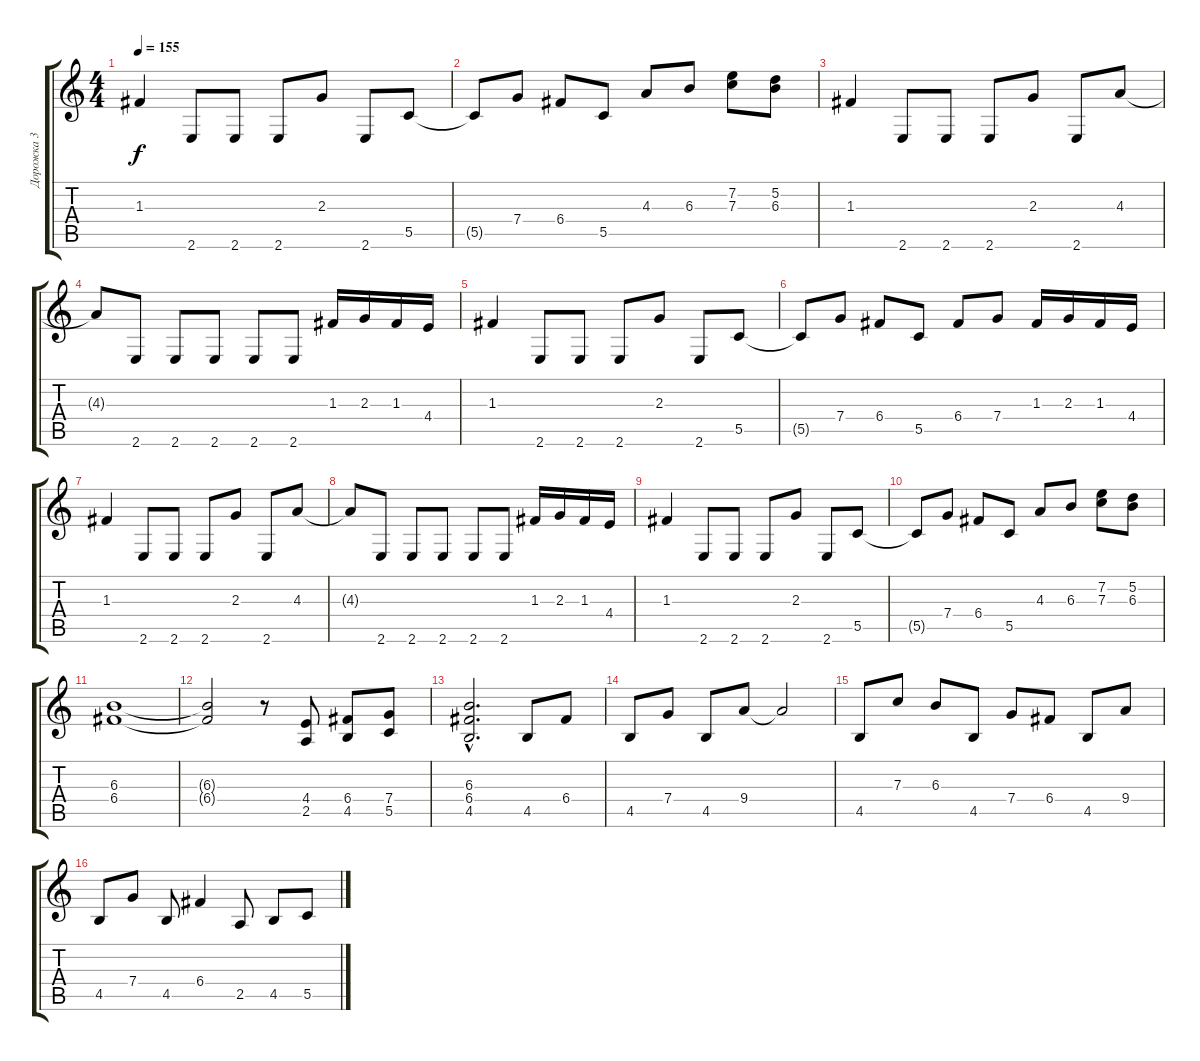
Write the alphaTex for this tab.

\track ("Дорожка 3" "Дорожка 3") {instrument overdrivenguitar}
\staff {score tabs}
\tuning (D4 A3 F3 C3 G2 D2) {hide}
\ts (4 4)
\tempo 155
\clef g2
\ks c
1.3.4{dy f} 2.6.8 2.6.8 2.6.8 2.3.8 2.6.8 5.5.8 |
5.5{t}.8 7.4.8 6.4.8 5.5.8 4.3.8 6.3.8 (7.2 7.3).8 (5.2 6.3).8 |
1.3.4 2.6.8 2.6.8 2.6.8 2.3.8 2.6.8 4.3.8 |
4.3{t}.8 2.6.8 2.6.8 2.6.8 2.6.8 2.6.8 1.3.16 2.3.16 1.3.16 4.4.16 |
1.3.4 2.6.8 2.6.8 2.6.8 2.3.8 2.6.8 5.5.8 |
5.5{t}.8 7.4.8 6.4.8 5.5.8 6.4.8 7.4.8 1.3.16 2.3.16 1.3.16 4.4.16 |
1.3.4 2.6.8 2.6.8 2.6.8 2.3.8 2.6.8 4.3.8 |
4.3{t}.8 2.6.8 2.6.8 2.6.8 2.6.8 2.6.8 1.3.16 2.3.16 1.3.16 4.4.16 |
1.3.4 2.6.8 2.6.8 2.6.8 2.3.8 2.6.8 5.5.8 |
5.5{t}.8 7.4.8 6.4.8 5.5.8 4.3.8 6.3.8 (7.2 7.3).8 (5.2 6.3).8 |
(6.3 6.4).1 |
(6.3{t} 6.4{t}).2 r.8 (4.4 2.5).8 (6.4 4.5).8 (7.4 5.5).8 |
(6.3{hac} 6.4{hac} 4.5{hac}).2{d} 4.5.8 6.4.8 |
4.5.8 7.4.8 4.5.8 9.4.8 9.4{t}.2 |
4.5.8 7.3.8 6.3.8 4.5.8 7.4.8 6.4.8 4.5.8 9.4.8 |
4.5.8 7.4.8 4.5.8 6.4.4 2.5.8 4.5.8 5.5.8
